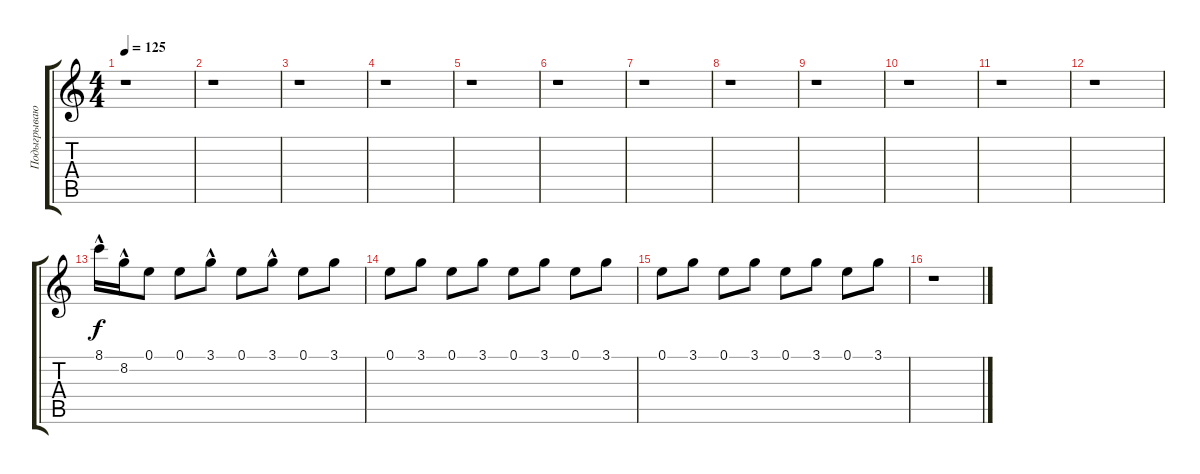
\track ("Подыгрывающая гитара1" "Подыгрываю") {instrument acousticguitarsteel}
\staff {score tabs}
\tuning (E4 B3 G3 D3 A2 E2) {hide}
\ts (4 4)
\tempo 125
\clef g2
\ks c
r.1{dy f} |
r.1 |
r.1 |
r.1 |
r.1 |
r.1 |
r.1 |
r.1 |
r.1 |
r.1 |
r.1 |
r.1 |
8.1{hac}.16 8.2{hac}.16 0.1.8 0.1.8 3.1{hac}.8 0.1.8 3.1{hac}.8 0.1.8 3.1.8 |
0.1.8 3.1.8 0.1.8 3.1.8 0.1.8 3.1.8 0.1.8 3.1.8 |
0.1.8 3.1.8 0.1.8 3.1.8 0.1.8 3.1.8 0.1.8 3.1.8 |
r.1
